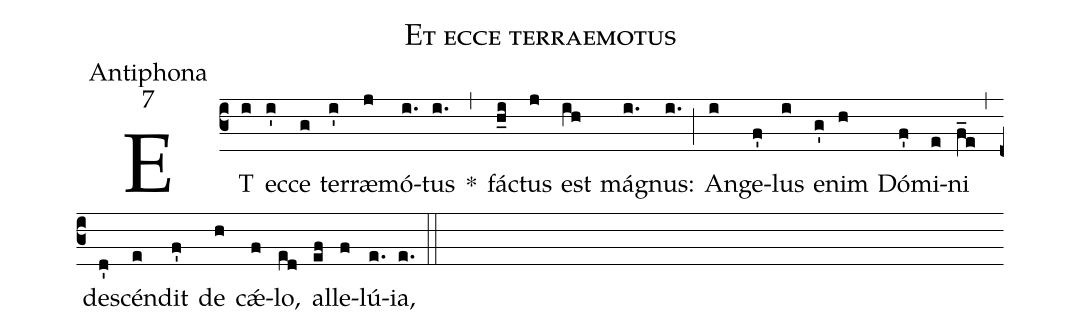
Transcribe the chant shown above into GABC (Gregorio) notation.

name:Et ecce terraemotus;
office-part:Antiphona;
mode:7;
%%
(c3) ET(i) ec(i')ce(g) ter(i')ræ(j)mó(i.)tus(i.) *(,) fá(h_i)ctus(j) est(ih) má(i.)gnus:(i.) (;) An(i)ge(f')lus(i) e(g')nim(h) Dó(f')mi(e)ni(f_e) (,) de(d')scén(e)dit(f') de(h) cǽ(f)lo,(ed) al(ef)le(f)lú(e.)ia,(e.) (::)
